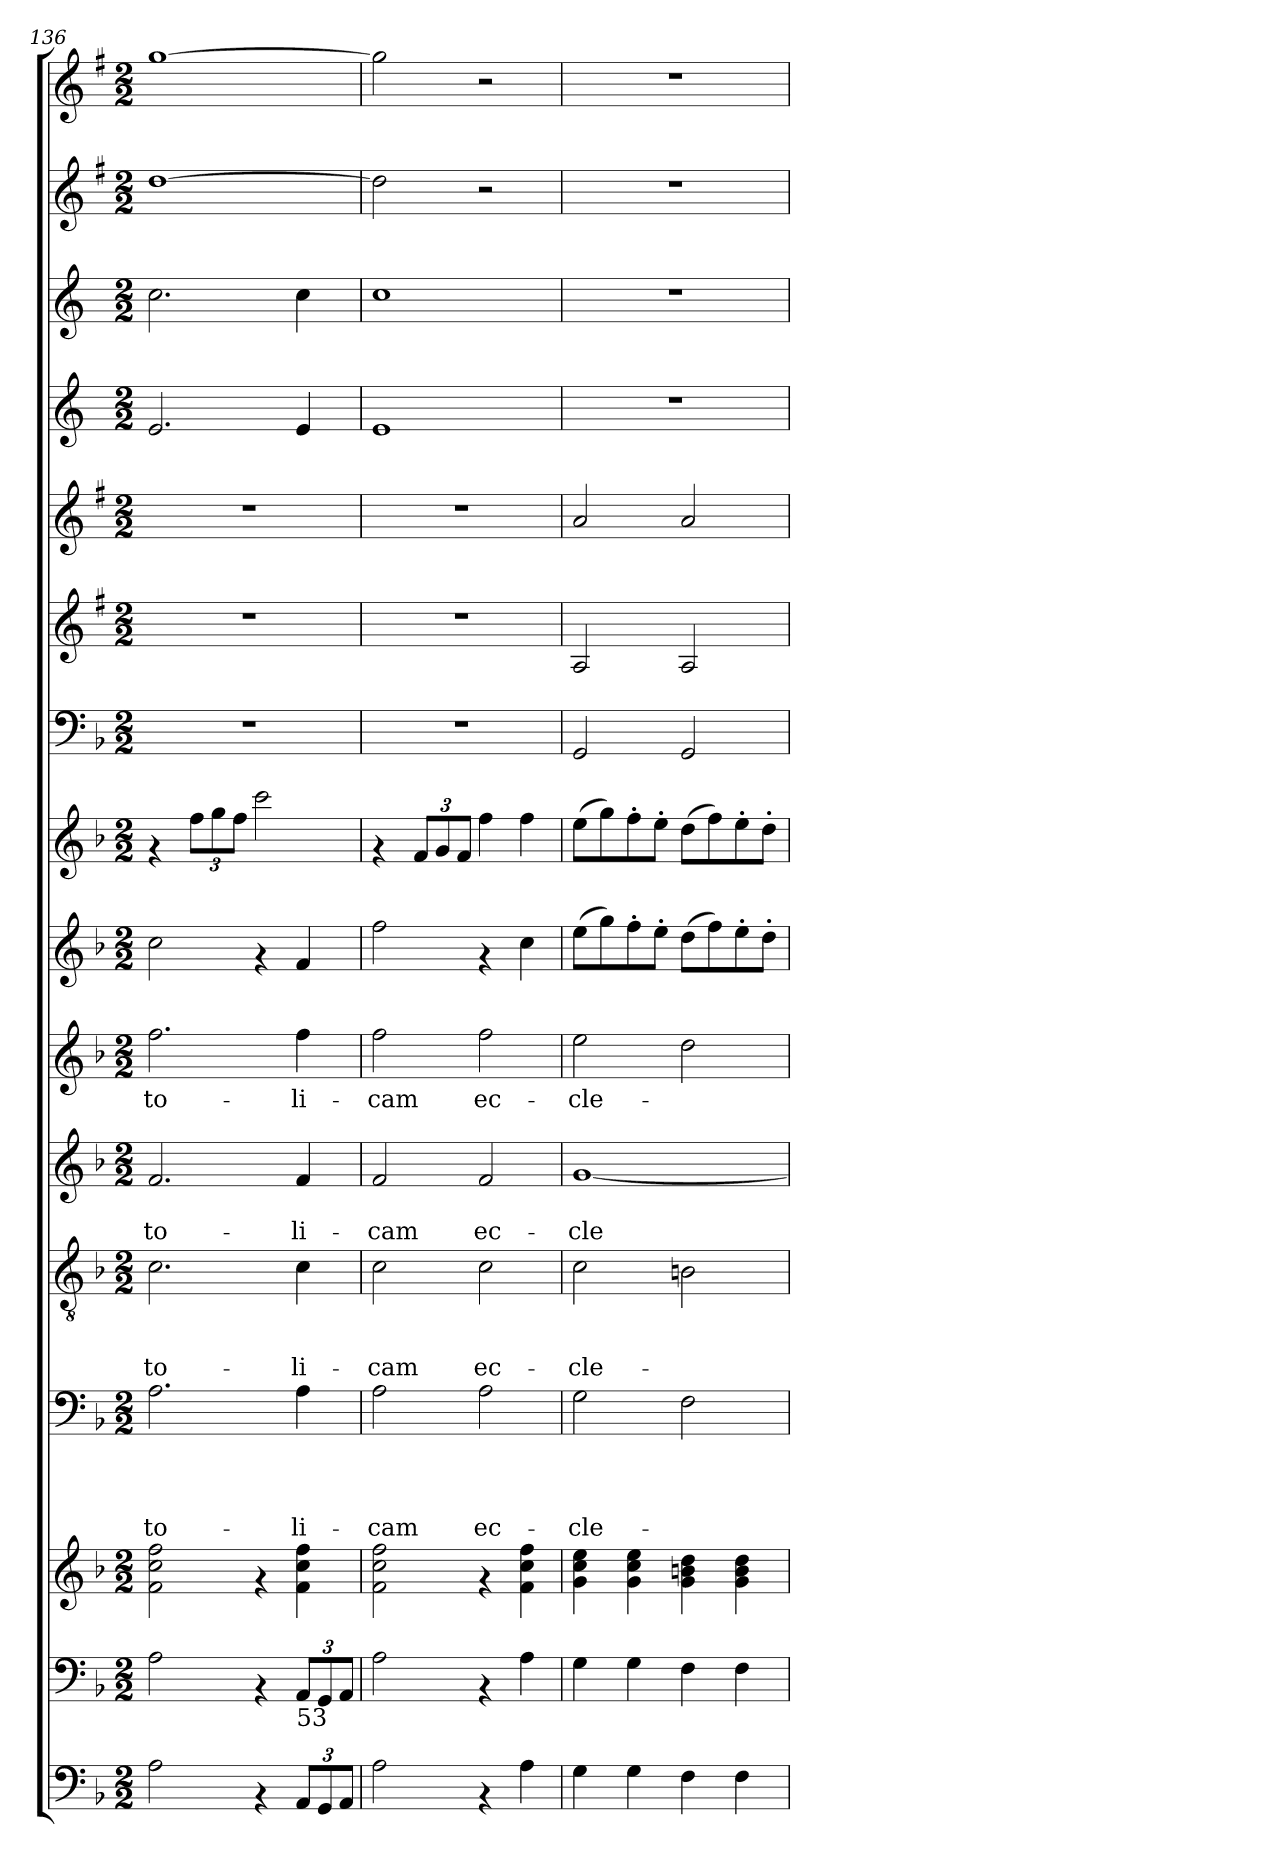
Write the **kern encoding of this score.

**kern	**kern	**kern	**kern	**text	**text	**text	**text	**kern	**text	**text	**text	**kern	**text	**text	**kern	**text	**kern	**kern	**kern	**kern	**kern	**kern	**kern	**kern	**kern
*part15	*part14	*part14	*part13	*part13	*part13	*part13	*part13	*part12	*part12	*part12	*part12	*part11	*part11	*part11	*part10	*part10	*part9	*part8	*part7	*part6	*part5	*part4	*part3	*part2	*part1
*staff16	*staff15	*staff14	*staff13	*staff13	*staff13	*staff13	*staff13	*staff12	*staff12	*staff12	*staff12	*staff11	*staff11	*staff11	*staff10	*staff10	*staff9	*staff8	*staff7	*staff6	*staff5	*staff4	*staff3	*staff2	*staff1
*clefF4	*clefF4	*clefG2	*clefF4	*	*	*	*	*clefGv2	*	*	*	*clefG2	*	*	*clefG2	*	*clefG2	*clefG2	*clefF4	*clefG2	*clefG2	*clefG2	*clefG2	*clefG2	*clefG2
*	*	*	*	*	*	*	*	*	*	*	*	*	*	*	*	*	*	*	*	*ITrd1c2	*ITrd1c2	*ITrd-3c-5	*ITrd-3c-5	*ITrd1c2	*ITrd1c2
*k[b-]	*k[b-]	*k[b-]	*k[b-]	*	*	*	*	*k[b-]	*	*	*	*k[b-]	*	*	*k[b-]	*	*k[b-]	*k[b-]	*k[b-]	*k[b-]	*k[b-]	*k[b-]	*k[b-]	*k[b-]	*k[b-]
*F:	*F:	*F:	*F:	*	*	*	*	*F:	*	*	*	*F:	*	*	*F:	*	*F:	*F:	*F:	*F:	*F:	*F:	*F:	*F:	*F:
*M2/2	*M2/2	*M2/2	*M2/2	*	*	*	*	*M2/2	*	*	*	*M2/2	*	*	*M2/2	*	*M2/2	*M2/2	*M2/2	*M2/2	*M2/2	*M2/2	*M2/2	*M2/2	*M2/2
=136	=136	=136	=136	=136	=136	=136	=136	=136	=136	=136	=136	=136	=136	=136	=136	=136	=136	=136	=136	=136	=136	=136	=136	=136	=136
!	!	!	!	!	!	!	!LO:LY:b	!	!	!	!LO:LY:b	!	!	!LO:LY:b	!	!LO:LY:b	!	!	!	!	!	!	!	!	!
2A\	2A\	2f\ 2cc\ 2ff\	2.A\	.	.	.	-to-	2.c\	.	.	-to-	2.f/	.	-to-	2.ff\	-to-	2cc\	4rf	1r	1r	1r	2.a/	2.ff\	[>1cc	[>1ff
*	*	*	*	*	*	*	*	*	*	*	*	*	*	*	*	*	*	*Xbrackettup	*	*	*	*	*	*	*
.	.	.	.	.	.	.	.	.	.	.	.	.	.	.	.	.	.	12ff\L	.	.	.	.	.	.	.
.	.	.	.	.	.	.	.	.	.	.	.	.	.	.	.	.	.	12gg\	.	.	.	.	.	.	.
.	.	.	.	.	.	.	.	.	.	.	.	.	.	.	.	.	.	12ff\J	.	.	.	.	.	.	.
4rAA	4rAA	4rf	.	.	.	.	.	.	.	.	.	.	.	.	.	.	4rf	2ccc\	.	.	.	.	.	.	.
!	!LO:TX:b:t=53	!	!	!	!	!	!	!	!	!	!	!	!	!	!	!	!	!	!	!	!	!	!	!	!
!	!	!	!	!	!	!	!LO:LY:b	!	!	!	!LO:LY:b	!	!	!LO:LY:b	!	!LO:LY:b	!	!	!	!	!	!	!	!	!
12AA/L	12AA/L	4f\ 4cc\ 4ff\	4A\	.	.	.	-li-	4c\	.	.	-li-	4f/	.	-li-	4ff\	-li-	4f/	.	.	.	.	4a/	4ff\	.	.
12GG/	12GG/	.	.	.	.	.	.	.	.	.	.	.	.	.	.	.	.	.	.	.	.	.	.	.	.
12AA/J	12AA/J	.	.	.	.	.	.	.	.	.	.	.	.	.	.	.	.	.	.	.	.	.	.	.	.
=137	=137	=137	=137	=137	=137	=137	=137	=137	=137	=137	=137	=137	=137	=137	=137	=137	=137	=137	=137	=137	=137	=137	=137	=137	=137
!	!	!	!	!	!	!	!LO:LY:b	!	!	!	!LO:LY:b	!	!	!LO:LY:b	!	!LO:LY:b	!	!	!	!	!	!	!	!	!
2A\	2A\	2f\ 2cc\ 2ff\	2A\	.	.	.	-cam	2c\	.	.	-cam	2f/	.	-cam	2ff\	-cam	2ff\	4rf	1r	1r	1r	1a	1ff	2cc\]	2ff\]
.	.	.	.	.	.	.	.	.	.	.	.	.	.	.	.	.	.	12f/L	.	.	.	.	.	.	.
.	.	.	.	.	.	.	.	.	.	.	.	.	.	.	.	.	.	12g/	.	.	.	.	.	.	.
.	.	.	.	.	.	.	.	.	.	.	.	.	.	.	.	.	.	12f/J	.	.	.	.	.	.	.
!	!	!	!	!	!	!	!LO:LY:b	!	!	!	!LO:LY:b	!	!	!LO:LY:b	!	!LO:LY:b	!	!	!	!	!	!	!	!	!
4rAA	4rAA	4rf	2A\	.	.	.	ec-	2c\	.	.	ec-	2f/	.	ec-	2ff\	ec-	4rf	4ff\	.	.	.	.	.	2r	2r
4A\	4A\	4f\ 4cc\ 4ff\	.	.	.	.	.	.	.	.	.	.	.	.	.	.	4cc\	4ff\	.	.	.	.	.	.	.
=138	=138	=138	=138	=138	=138	=138	=138	=138	=138	=138	=138	=138	=138	=138	=138	=138	=138	=138	=138	=138	=138	=138	=138	=138	=138
!	!	!	!	!	!	!	!LO:LY:b	!	!	!	!LO:LY:b	!	!	!LO:LY:b	!	!LO:LY:b	!	!	!	!	!	!	!	!	!
4G\	4G\	4g\ 4cc\ 4ee\	2G\	.	.	.	-cle-	2c\	.	.	-cle-	[<1g	.	-cle-	2ee\	-cle-	(>8ee\L	(>8ee\L	2GG/	2G/	2g/	1r	1r	1r	1r
.	.	.	.	.	.	.	.	.	.	.	.	.	.	.	.	.	8gg\)	8gg\)	.	.	.	.	.	.	.
4G\	4G\	4g\ 4cc\ 4ee\	.	.	.	.	.	.	.	.	.	.	.	.	.	.	8ff'>\	8ff'>\	.	.	.	.	.	.	.
.	.	.	.	.	.	.	.	.	.	.	.	.	.	.	.	.	8ee'>\J	8ee'>\J	.	.	.	.	.	.	.
4F\	4F\	4g\ 4bn\ 4dd\	2F\	.	.	.	.	2Bn\	.	.	.	.	.	.	2dd\	.	(>8dd\L	(>8dd\L	2GG/	2G/	2g/	.	.	.	.
.	.	.	.	.	.	.	.	.	.	.	.	.	.	.	.	.	8ff\)	8ff\)	.	.	.	.	.	.	.
4F\	4F\	4g\ 4b\ 4dd\	.	.	.	.	.	.	.	.	.	.	.	.	.	.	8ee'>\	8ee'>\	.	.	.	.	.	.	.
.	.	.	.	.	.	.	.	.	.	.	.	.	.	.	.	.	8dd'>\J	8dd'>\J	.	.	.	.	.	.	.
=	=	=	=	=	=	=	=	=	=	=	=	=	=	=	=	=	=	=	=	=	=	=	=	=	=
*-	*-	*-	*-	*-	*-	*-	*-	*-	*-	*-	*-	*-	*-	*-	*-	*-	*-	*-	*-	*-	*-	*-	*-	*-	*-
